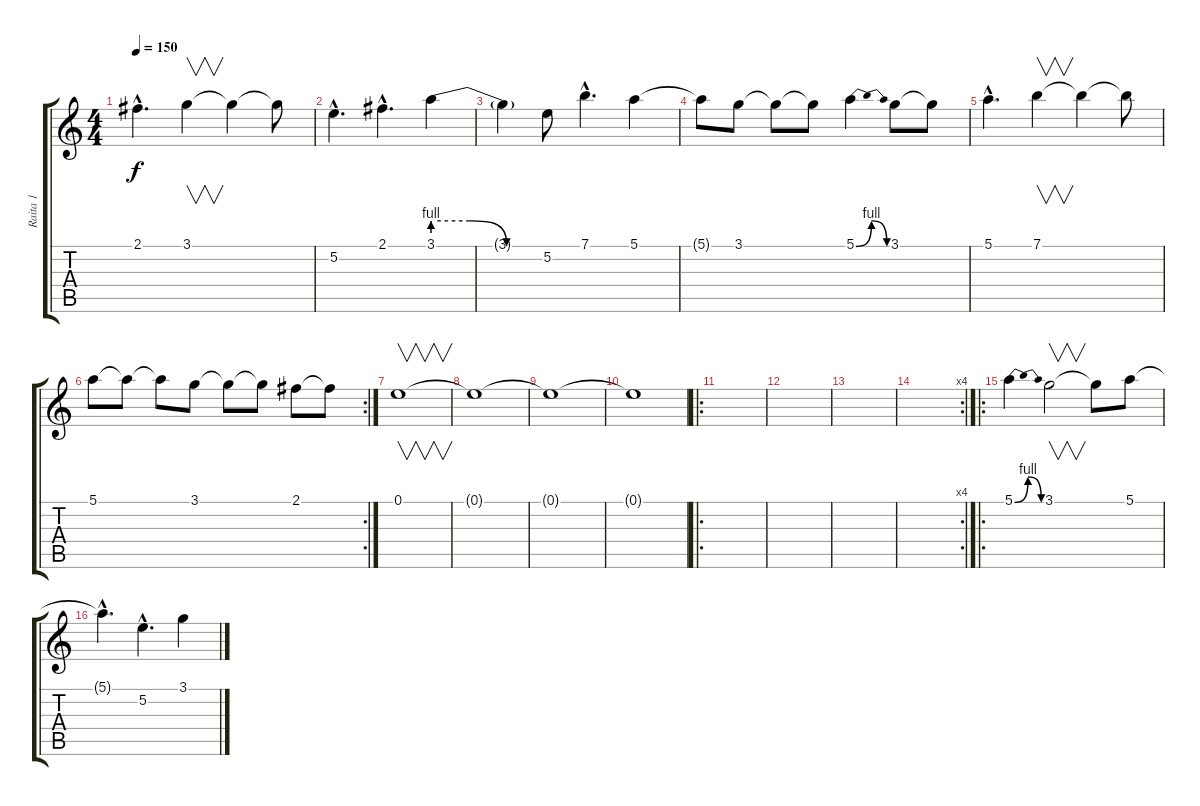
\track ("Raita 1" "Raita 1") {instrument distortionguitar}
\staff {score tabs}
\tuning (E4 B3 G3 D3 A2 E2) {hide}
\ts (4 4)
\tempo 150
\clef g2
\ks c
2.1{hac}.4{d dy f} 3.1.4{v} 3.1{t}.4 3.1{t}.8 |
5.2{hac}.4{d} 2.1{hac}.4{d} 3.1{be (custom 0 4 20 4 40 0 60 0)}.4 |
3.1{t}.4 5.2.8 7.1{hac}.4{d} 5.1.4 |
5.1{t}.8 3.1.8 3.1{t}.8 3.1{t}.8 5.1{be (bendrelease 0 0 30 4 30 4 60 0)}.4 3.1.8 3.1{t}.8 |
5.1{hac}.4{d} 7.1.4{v} 7.1{t}.4 7.1{t}.8 |
\rc 2
5.1.8 5.1{t}.8 5.1{t}.8 3.1.8 3.1{t}.8 3.1{t}.8 2.1.8 2.1{t}.8 |
0.1.1{v} |
0.1{t}.1 |
0.1{t}.1 |
0.1{t}.1 |
\ro
|
|
|
\rc 4
|
\ro
5.1{be (bendrelease 0 0 30 4 30 4 60 0)}.4{instrument electricguitarclean} 3.1.2{v} 3.1{t}.8 5.1.8 |
5.1{hac t}.4{d} 5.2{hac}.4{d} 3.1.4
